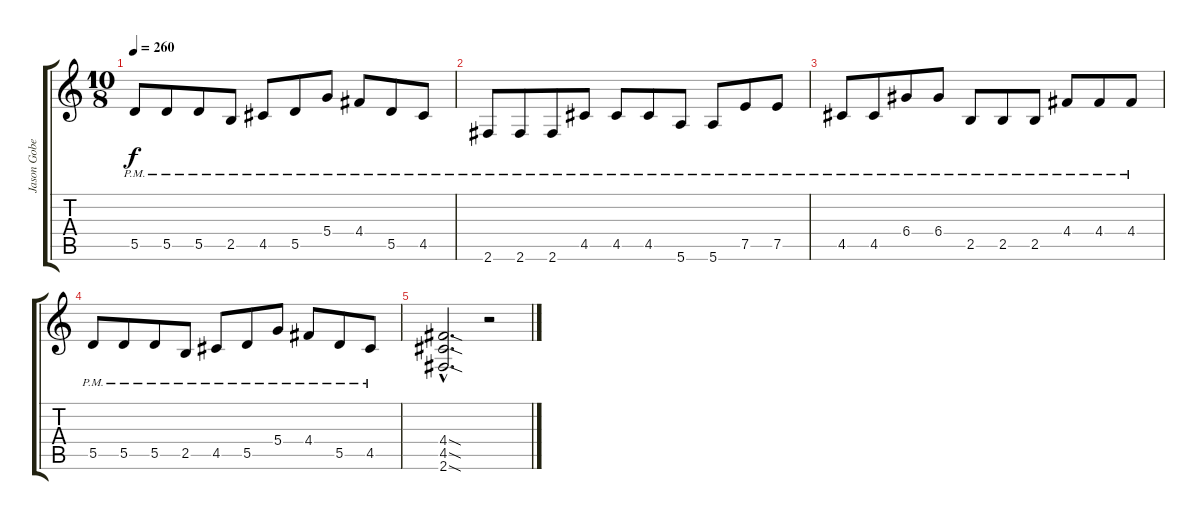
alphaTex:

\track ("Jason Gobel" "Jason Gobe") {instrument distortionguitar}
\staff {score tabs}
\tuning (E4 B3 G3 D3 A2 E2) {hide}
\ts (10 8)
\tempo 260
\clef g2
\ks c
5.5{pm}.8{dy f} 5.5{pm}.8 5.5{pm}.8 2.5{pm}.8 4.5{pm}.8 5.5{pm}.8 5.4{pm}.8 4.4{pm}.8 5.5{pm}.8 4.5{pm}.8 |
2.6{pm}.8 2.6{pm}.8 2.6{pm}.8 4.5{pm}.8 4.5{pm}.8 4.5{pm}.8 5.6{pm}.8 5.6{pm}.8 7.5{pm}.8 7.5{pm}.8 |
4.5{pm}.8 4.5{pm}.8 6.4{pm}.8 6.4{pm}.8 2.5{pm}.8 2.5{pm}.8 2.5{pm}.8 4.4{pm}.8 4.4{pm}.8 4.4{pm}.8 |
5.5{pm}.8 5.5{pm}.8 5.5{pm}.8 2.5{pm}.8 4.5{pm}.8 5.5{pm}.8 5.4{pm}.8 4.4{pm}.8 5.5{pm}.8 4.5{pm}.8 |
(4.4{sod hac} 4.5{sod hac} 2.6{sod hac}).2{d} r.2
